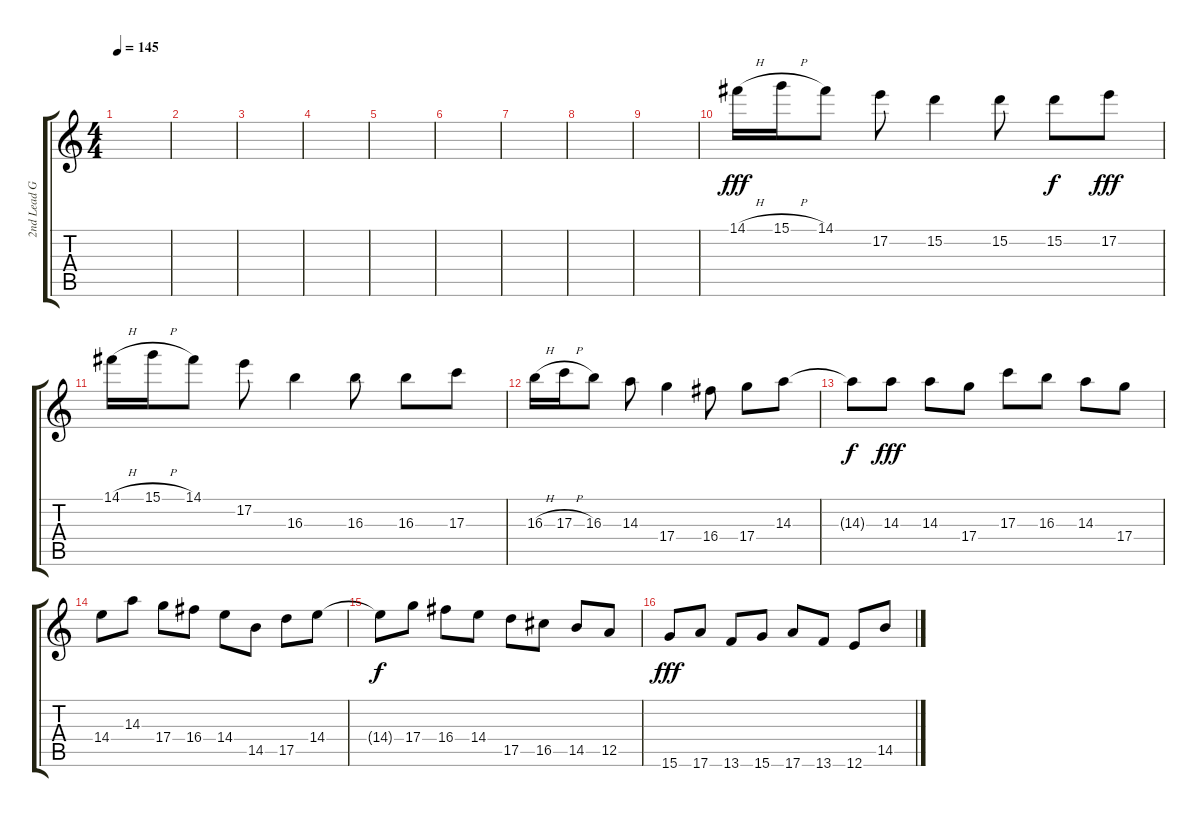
\track ("2nd Lead Guitar" "2nd Lead G") {instrument distortionguitar}
\staff {score tabs}
\tuning (E4 B3 G3 D3 A2 E2) {hide}
\ts (4 4)
\tempo 145
\clef g2
\ks c
|
|
|
|
|
|
|
|
|
14.1{h}.16{dy fff volume 16} 15.1{h}.16 14.1.8 17.2.8 15.2.4 15.2.8 15.2.8{dy f} 17.2.8{dy fff} |
14.1{h}.16 15.1{h}.16 14.1.8 17.2.8 16.3.4 16.3.8 16.3.8 17.3.8 |
16.3{h}.16 17.3{h}.16 16.3.8 14.3.8 17.4.4 16.4.8 17.4.8 14.3.8 |
14.3{t}.8{dy f} 14.3.8{dy fff} 14.3.8 17.4.8 17.3.8 16.3.8 14.3.8 17.4.8 |
14.4.8 14.3.8 17.4.8 16.4.8 14.4.8 14.5.8 17.5.8 14.4.8 |
14.4{t}.8{dy f} 17.4.8 16.4.8 14.4.8 17.5.8 16.5.8 14.5.8 12.5.8 |
15.6.8{dy fff} 17.6.8 13.6.8 15.6.8 17.6.8 13.6.8 12.6.8 14.5.8
